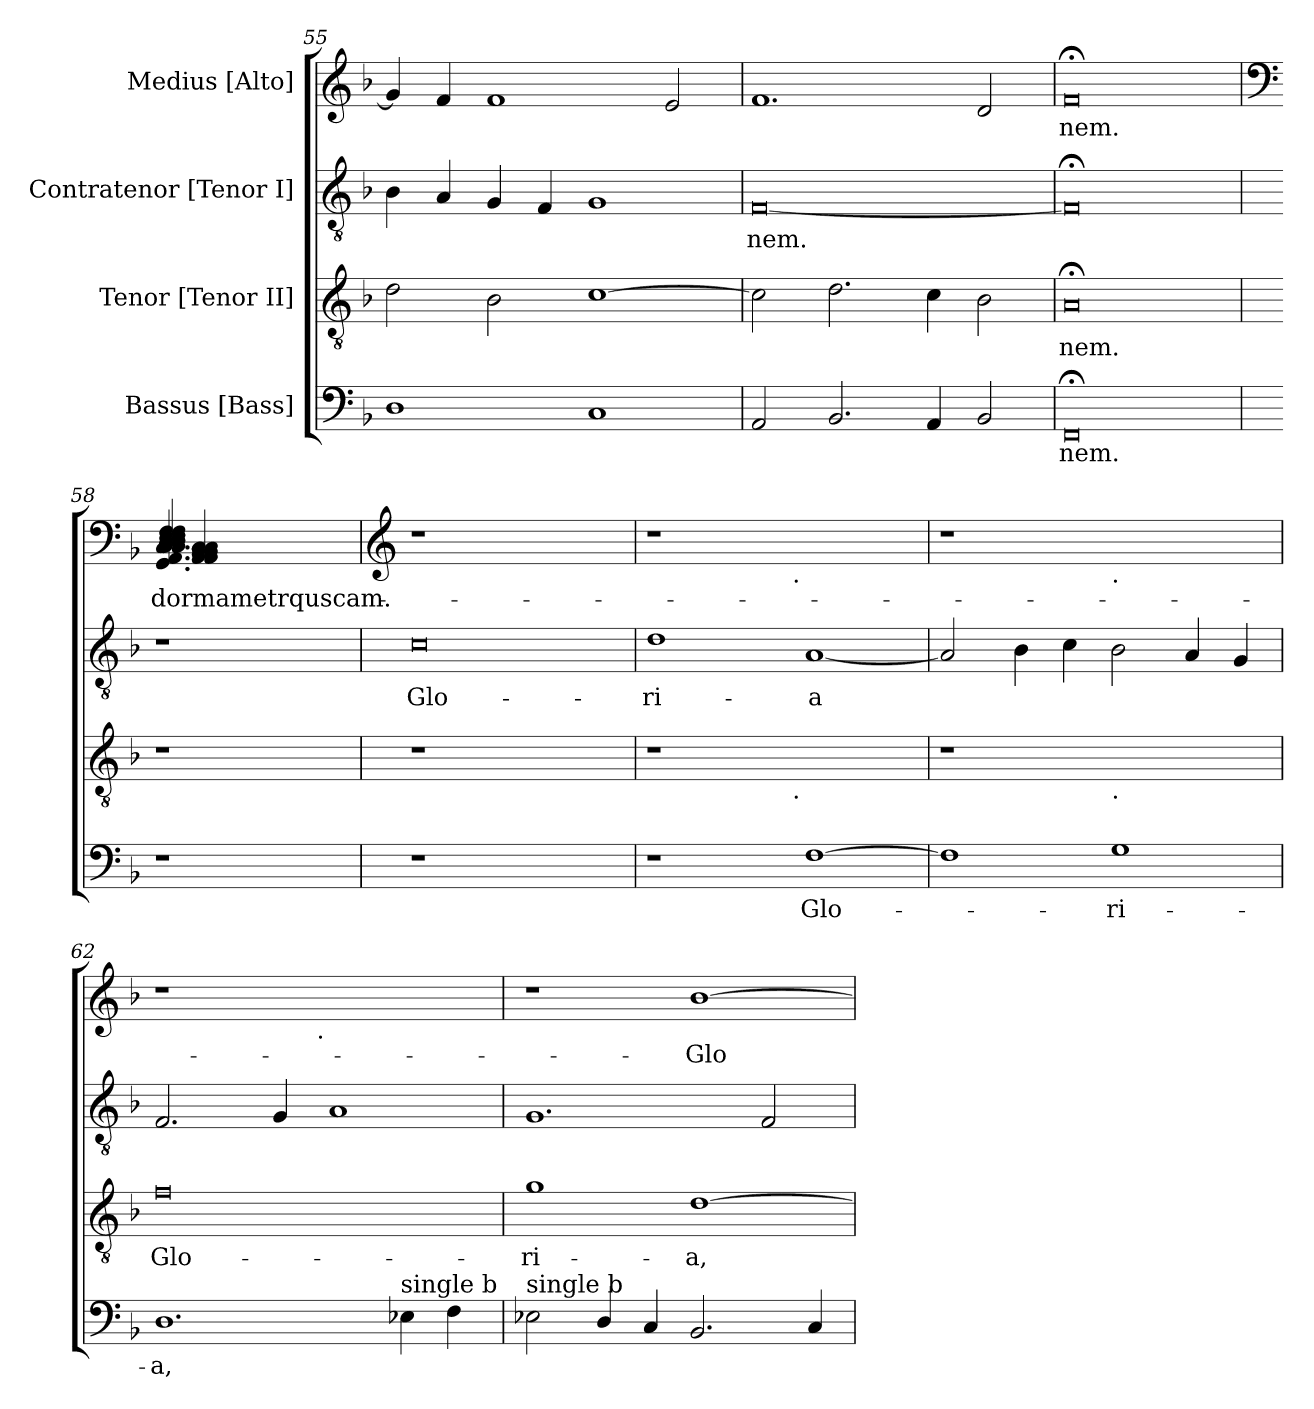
**kern	**text	**kern	**text	**kern	**text	**kern	**text
*part4	*part4	*part3	*part3	*part2	*part2	*part1	*part1
*staff4	*staff4	*staff3	*staff3	*staff2	*staff2	*staff1	*staff1
*I"Bassus [Bass]	*	*I"Tenor [Tenor II]	*	*I"Contratenor [Tenor I]	*	*I"Medius [Alto]	*
*clefF4	*	*clefGv2	*	*clefGv2	*	*clefG2	*
*k[b-]	*	*k[b-]	*	*k[b-]	*	*k[b-]	*
*F:	*	*F:	*	*F:	*	*F:	*
=55	=55	=55	=55	=55	=55	=55	=55
1D	.	2d\	.	4B-\	.	4g/]	.
.	.	.	.	4A/	.	4f/	.
.	.	2B-\	.	4G/	.	1f	.
.	.	.	.	4F/	.	.	.
1C	.	[>1c	.	1G	.	.	.
.	.	.	.	.	.	2e/	.
=56	=56	=56	=56	=56	=56	=56	=56
!	!	!	!	!	!LO:LY:b	!	!
2AA/	.	2c\]	.	[<0F	-nem.	1.f	.
2.BB-/	.	2.d\	.	.	.	.	.
4AA/	.	4c\	.	.	.	.	.
2BB-/	.	2B-\	.	.	.	2d/	.
=57	=57	=57	=57	=57	=57	=57	=57
!	!LO:LY:b	!	!LO:LY:b	!	!	!	!LO:LY:b
0FF;	-nem.	0A;<	-nem.	0F;]	.	0f;	-nem.
!!LO:PB:g=z
=58	=58	=58	=58	=58	=58	=58	=58
*	*	*	*	*	*	*clefF4	*
*	*	*	*	*	*	*^	*
*	*	*	*	*	*	*	*^	*
!	!	!	!	!	!	!	!	!	!LO:LY:b
1r	.	1r	.	1r	.	(>4.GG/ 4.AA/ 4.C/	(>(>4C/ 4C/ 4D/ 4D/ 4D/ 4D/ 4D/ 4E/ 4E/ 4E/ 4F/ 4F/)	4AA/ 4AA/ 4BB-/ 4BB-/ 4C/ 4C/ 4C/)	dormametrquscam.-
.	.	.	.	.	.	.	2ryy	2ryy	.
.	.	.	.	.	.	2ryy	.	.	.
.	.	.	.	.	.	.	8ryy	8ryy	.
.	.	.	.	.	.	8ryy	8ryy	8ryy	.
*	*	*	*	*	*	*v	*v	*v	*
!!LO:LB:g=z
=59	=59	=59	=59	=59	=59	=59	=59
*	*	*	*	*	*	*clefG2	*
*	*	*	*	*	*	*^	*
*	*	*	*	*	*	*	*^	*
!	!	!	!	!	!LO:LY:b	!	!	!	!
*	*	*	*	*	*	*v	*v	*v	*
1r	.	1r	.	0c	Glo-	1r	.
1ryy	.	1ryy	.	.	.	1ryy	.
=60	=60	=60	=60	=60	=60	=60	=60
!	!	!	!	!	!LO:LY:b	!	!
*	*	*^	*	*	*	*^	*
1r	.	1r	2ryy	.	1d	-ri-	1r	2ryy	.
.	.	.	4...ryy	.	.	.	.	4...ryy	.
!	!	!	!	!	!	!	!	!LO:TX:b:t=.	!
!	!	!	!LO:TX:b:t=.	!	!	!	!	!	!
.	.	.	1ryy	.	.	.	.	1ryy	.
!	!LO:LY:b	!	!	!	!	!LO:LY:b	!	!	!
[>1F	Glo-	1ryy	.	.	[<1A	-a	1ryy	.	.
.	.	.	32ryy	.	.	.	.	32ryy	.
*	*	*v	*v	*	*	*	*v	*v	*
=61	=61	=61	=61	=61	=61	=61	=61
1F]	.	1r	.	2A/]	.	1r	.
.	.	.	.	4B-\	.	.	.
.	.	.	.	4c\	.	.	.
!	!	!	!	!	!	!LO:TX:b:t=.	!
!	!	!LO:TX:b:t=.	!	!	!	!	!
!	!LO:LY:b	!	!	!	!	!	!
1G	-ri-	1ryy	.	2B-\	.	1ryy	.
.	.	.	.	4A/	.	.	.
.	.	.	.	4G/	.	.	.
=62	=62	=62	=62	=62	=62	=62	=62
!	!LO:LY:b	!	!LO:LY:b	!	!	!	!
*	*	*	*	*	*	*^	*
1.D	-a,	0f	Glo-	2.F/	.	1r	2ryy	.
.	.	.	.	.	.	.	4...ryy	.
.	.	.	.	4G/	.	.	.	.
!	!	!	!	!	!	!	!LO:TX:b:t=.	!
.	.	.	.	.	.	.	1ryy	.
.	.	.	.	1A	.	1ryy	.	.
!LO:TX:a:t=single b	!	!	!	!	!	!	!	!
4E-\	.	.	.	.	.	.	.	.
4F\	.	.	.	.	.	.	.	.
.	.	.	.	.	.	.	32ryy	.
=63	=63	=63	=63	=63	=63	=63	=63	=63
!LO:TX:a:t=single b	!	!	!	!	!	!	!	!
!	!	!	!LO:LY:b	!	!	!	!	!
*	*	*	*	*	*	*v	*v	*
2E-\	.	1g	-ri-	1.G	.	1r	.
4D/	.	.	.	.	.	.	.
4C/	.	.	.	.	.	.	.
!	!	!	!LO:LY:b	!	!	!	!LO:LY:b
2.BB-/	.	[>1d	-a,	.	.	[<1b-	-Glo-
.	.	.	.	2F/	.	.	.
4C/	.	.	.	.	.	.	.
=	=	=	=	=	=	=	=
*-	*-	*-	*-	*-	*-	*-	*-
